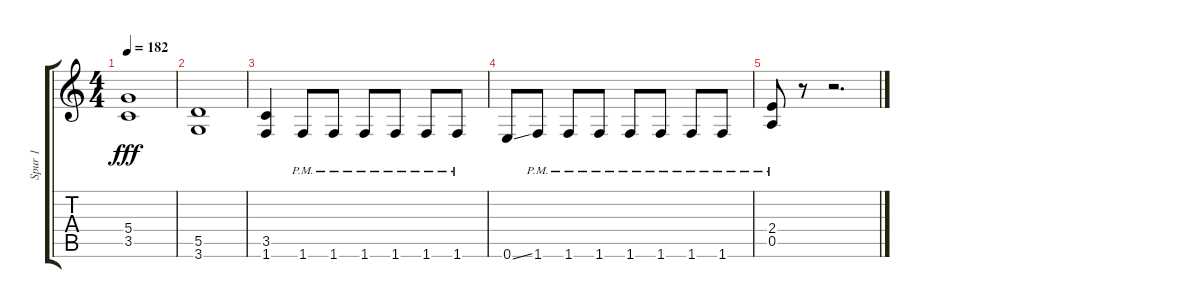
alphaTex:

\track ("Spur 1" "Spur 1") {instrument distortionguitar}
\staff {score tabs}
\tuning (E4 B3 G3 D3 A2 E2) {hide}
\ts (4 4)
\tempo 182
\clef g2
\ks c
(5.4 3.5).1{dy fff} |
(5.5 3.6).1 |
(3.5 1.6).4 1.6{pm}.8 1.6{pm}.8 1.6{pm}.8 1.6{pm}.8 1.6{pm}.8 1.6{pm}.8 |
0.6{ss}.8 1.6{pm}.8 1.6{pm}.8 1.6{pm}.8 1.6{pm}.8 1.6{pm}.8 1.6{pm}.8 1.6{pm}.8 |
(2.4{pm} 0.5{pm}).8 r.8 r.2{d}
